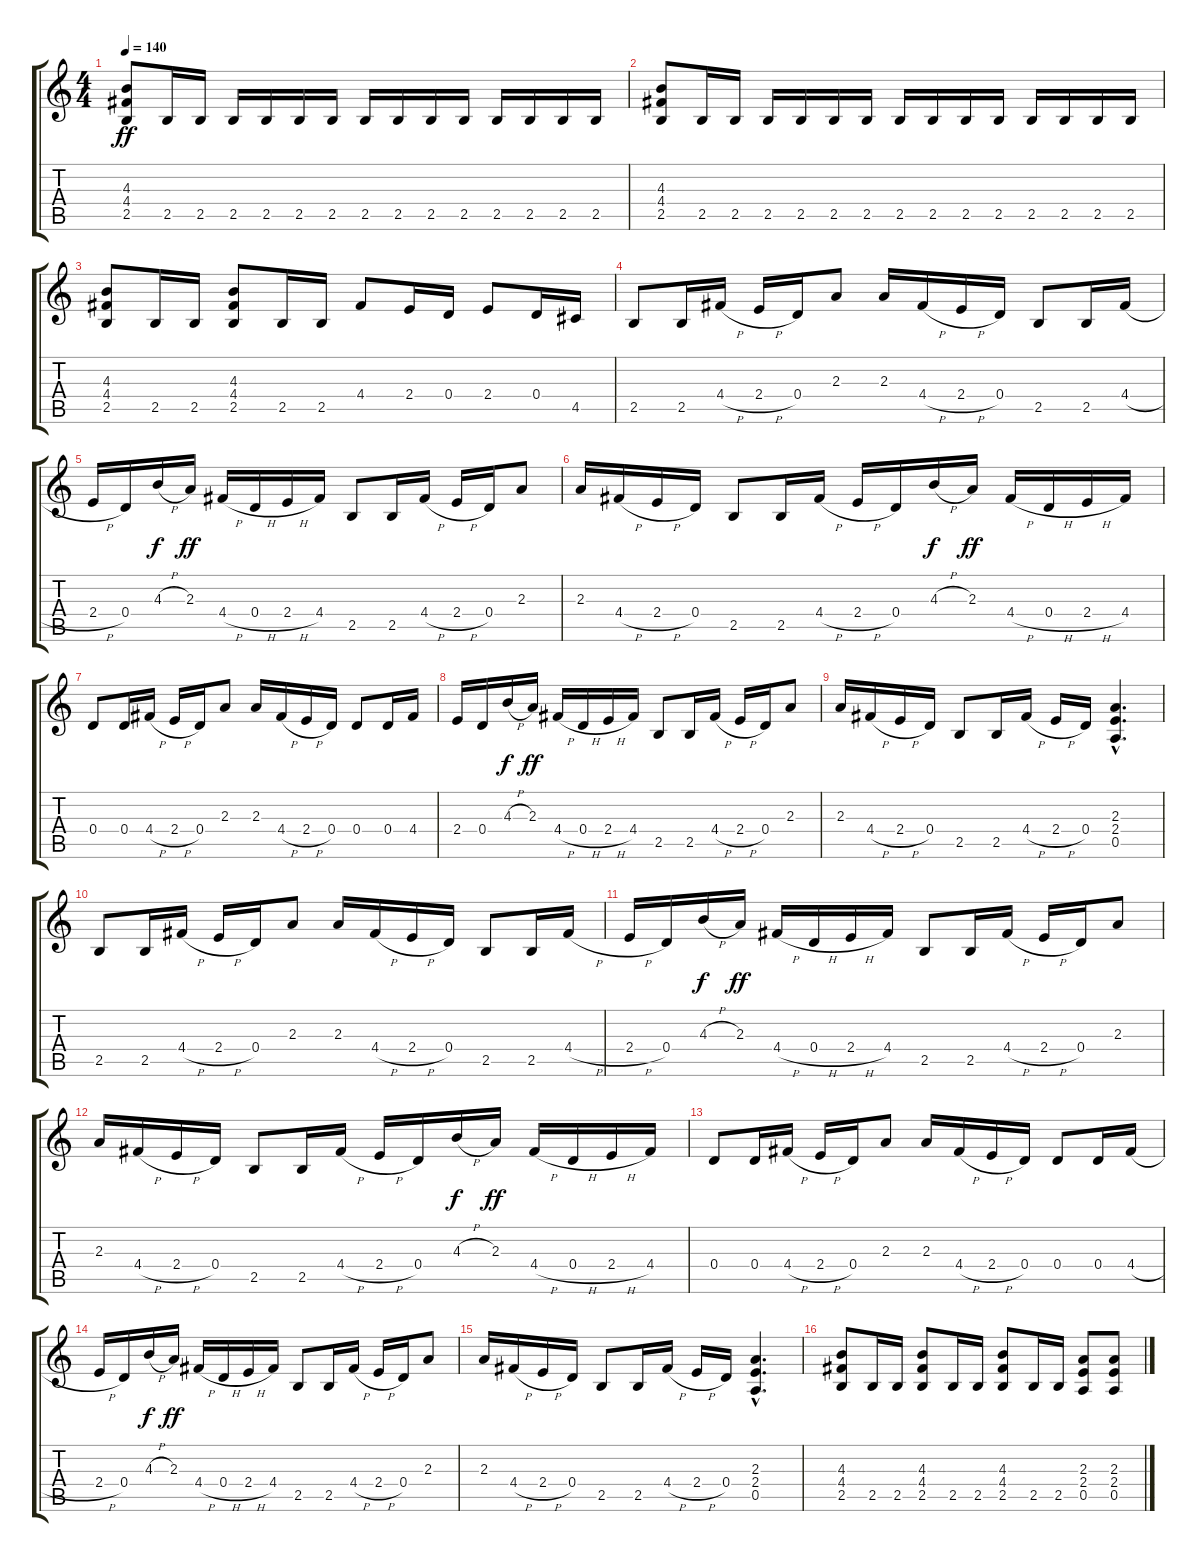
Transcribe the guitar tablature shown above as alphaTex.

\track "" {instrument distortionguitar}
\staff {score tabs}
\tuning (E4 B3 G3 D3 A2 E2) {hide}
\ts (4 4)
\tempo 140
\clef g2
\ks c
(4.3 4.4 2.5).8{dy ff} 2.5.16 2.5.16 2.5.16 2.5.16 2.5.16 2.5.16 2.5.16 2.5.16 2.5.16 2.5.16 2.5.16 2.5.16 2.5.16 2.5.16 |
(4.3 4.4 2.5).8 2.5.16 2.5.16 2.5.16 2.5.16 2.5.16 2.5.16 2.5.16 2.5.16 2.5.16 2.5.16 2.5.16 2.5.16 2.5.16 2.5.16 |
(4.3 4.4 2.5).8 2.5.16 2.5.16 (4.3 4.4 2.5).8 2.5.16 2.5.16 4.4.8 2.4.16 0.4.16 2.4.8 0.4.16 4.5.16 |
2.5.8 2.5.16 4.4{h}.16 2.4{h}.16 0.4.16 2.3.8 2.3.16 4.4{h}.16 2.4{h}.16 0.4.16 2.5.8 2.5.16 4.4{h}.16 |
2.4{h}.16 0.4.16 4.3{h}.16{dy f} 2.3.16{dy ff} 4.4{h}.16 0.4{h}.16 2.4{h}.16 4.4.16 2.5.8 2.5.16 4.4{h}.16 2.4{h}.16 0.4.16 2.3.8 |
2.3.16 4.4{h}.16 2.4{h}.16 0.4.16 2.5.8 2.5.16 4.4{h}.16 2.4{h}.16 0.4.16 4.3{h}.16{dy f} 2.3.16{dy ff} 4.4{h}.16 0.4{h}.16 2.4{h}.16 4.4.16 |
0.4.8 0.4.16 4.4{h}.16 2.4{h}.16 0.4.16 2.3.8 2.3.16 4.4{h}.16 2.4{h}.16 0.4.16 0.4.8 0.4.16 4.4.16 |
2.4.16 0.4.16 4.3{h}.16{dy f} 2.3.16{dy ff} 4.4{h}.16 0.4{h}.16 2.4{h}.16 4.4.16 2.5.8 2.5.16 4.4{h}.16 2.4{h}.16 0.4.16 2.3.8 |
2.3.16 4.4{h}.16 2.4{h}.16 0.4.16 2.5.8 2.5.16 4.4{h}.16 2.4{h}.16 0.4.16 (2.3{hac} 2.4{hac} 0.5{hac}).4{d} |
2.5.8 2.5.16 4.4{h}.16 2.4{h}.16 0.4.16 2.3.8 2.3.16 4.4{h}.16 2.4{h}.16 0.4.16 2.5.8 2.5.16 4.4{h}.16 |
2.4{h}.16 0.4.16 4.3{h}.16{dy f} 2.3.16{dy ff} 4.4{h}.16 0.4{h}.16 2.4{h}.16 4.4.16 2.5.8 2.5.16 4.4{h}.16 2.4{h}.16 0.4.16 2.3.8 |
2.3.16 4.4{h}.16 2.4{h}.16 0.4.16 2.5.8 2.5.16 4.4{h}.16 2.4{h}.16 0.4.16 4.3{h}.16{dy f} 2.3.16{dy ff} 4.4{h}.16 0.4{h}.16 2.4{h}.16 4.4.16 |
0.4.8 0.4.16 4.4{h}.16 2.4{h}.16 0.4.16 2.3.8 2.3.16 4.4{h}.16 2.4{h}.16 0.4.16 0.4.8 0.4.16 4.4{h}.16 |
2.4{h}.16 0.4.16 4.3{h}.16{dy f} 2.3.16{dy ff} 4.4{h}.16 0.4{h}.16 2.4{h}.16 4.4.16 2.5.8 2.5.16 4.4{h}.16 2.4{h}.16 0.4.16 2.3.8 |
2.3.16 4.4{h}.16 2.4{h}.16 0.4.16 2.5.8 2.5.16 4.4{h}.16 2.4{h}.16 0.4.16 (2.3{hac} 2.4{hac} 0.5{hac}).4{d} |
(4.3 4.4 2.5).8 2.5.16 2.5.16 (4.3 4.4 2.5).8 2.5.16 2.5.16 (4.3 4.4 2.5).8 2.5.16 2.5.16 (2.3 2.4 0.5).8 (2.3 2.4 0.5).8
